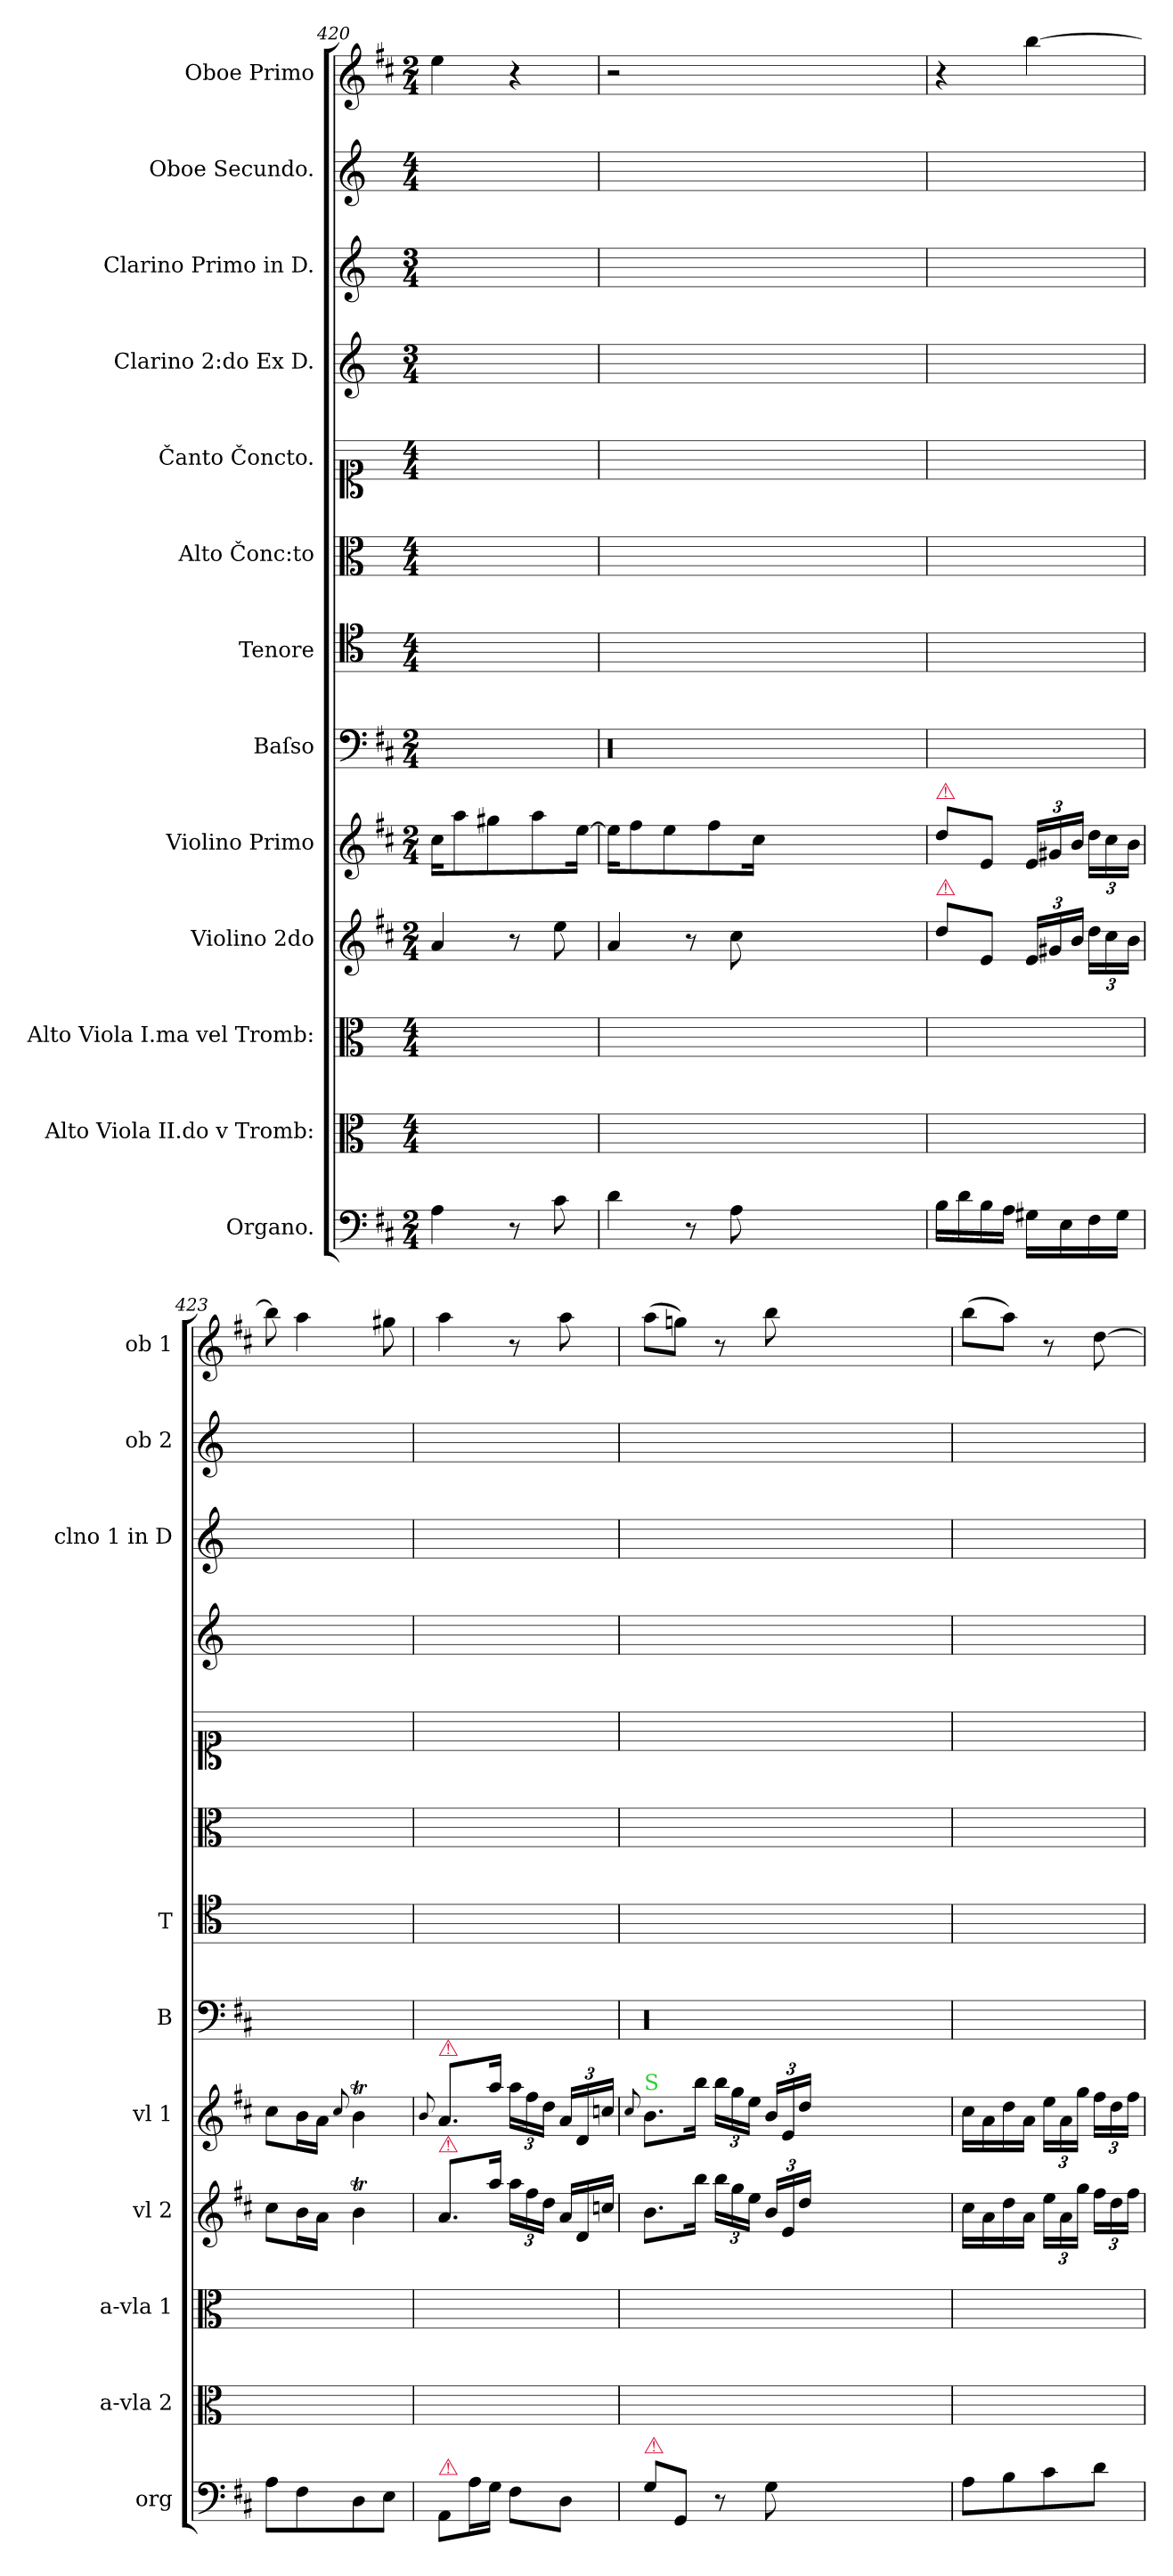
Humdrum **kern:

**kern	**kern	**kern	**kern	**kern	**kern	**kern	**kern	**kern	**kern	**kern	**kern	**kern
*part13	*part12	*part11	*part10	*part9	*part8	*part7	*part6	*part5	*part4	*part3	*part2	*part1
*staff13	*staff12	*staff11	*staff10	*staff9	*staff8	*staff7	*staff6	*staff5	*staff4	*staff3	*staff2	*staff1
*I"Organo.	*I"Alto Viola II.do v Tromb:	*I"Alto Viola I.ma vel Tromb:	*I"Violino 2do	*I"Violino Primo	*I"Baſso	*I"Tenore	*I"Alto Čonc:to	*I"Čanto Čoncto.	*I"Clarino 2:do Ex D.	*I"Clarino Primo in D.	*I"Oboe Secundo.	*I"Oboe Primo
*I'org	*I'a-vla 2	*I'a-vla 1	*I'vl 2	*I'vl 1	*I'B	*I'T	*	*	*	*I'clno 1 in D	*I'ob 2	*I'ob 1
*clefF4	*clefC3	*clefC3	*clefG2	*clefG2	*clefF4	*clefC4	*clefC3	*clefC1	*clefG2	*clefG2	*clefG2	*clefG2
*	*	*	*	*	*	*	*	*	*ITrd-1c-2	*ITrd-1c-2	*	*
*k[f#c#]	*k[]	*k[]	*k[f#c#]	*k[f#c#]	*k[f#c#]	*k[]	*k[]	*k[]	*k[f#c#]	*k[f#c#]	*k[]	*k[f#c#]
*M2/4	*M4/4	*M4/4	*M2/4	*M2/4	*M2/4	*M4/4	*M4/4	*M4/4	*M3/4	*M3/4	*M4/4	*M2/4
=420	=420	=420	=420	=420	=420	=420	=420	=420	=420	=420	=420	=420
4A\	2ryy	2ryy	4a/	16cc#\KL	2ryy	2ryy	2ryy	2ryy	2ryy	2ryy	2ryy	4ee\
.	.	.	.	8aa\	.	.	.	.	.	.	.	.
.	.	.	.	8gg#X\	.	.	.	.	.	.	.	.
8r	.	.	8r	.	.	.	.	.	.	.	.	4r
.	.	.	.	8aa\	.	.	.	.	.	.	.	.
8c#\	.	.	8ee\	.	.	.	.	.	.	.	.	.
.	.	.	.	[16ee\Jk	.	.	.	.	.	.	.	.
=421	=421	=421	=421	=421	=421	=421	=421	=421	=421	=421	=421	=421
!	!	!	!	!	!LO:N:vis=00	!	!	!	!	!	!	!
4d\	2ryy	2ryy	4a/	16ee\KL]	0r	2ryy	2ryy	2ryy	2ryy	2ryy	2ryy	2r
.	.	.	.	8ff#\	.	.	.	.	.	.	.	.
.	.	.	.	8ee\	.	.	.	.	.	.	.	.
8r	.	.	8r	.	.	.	.	.	.	.	.	.
.	.	.	.	8ff#\	.	.	.	.	.	.	.	.
8A\	.	.	8cc#\	.	.	.	.	.	.	.	.	.
.	.	.	.	16cc#\Jk	.	.	.	.	.	.	.	.
1.ryy	1.ryy	1.ryy	1.ryy	1.ryy	.	1.ryy	1.ryy	1.ryy	1.ryy	1.ryy	1.ryy	1.ryy
=422	=422	=422	=422	=422	=422	=422	=422	=422	=422	=422	=422	=422
!	!	!	!	!LO:TX:a:color=crimson:t=⚠	!	!	!	!	!	!	!	!
!	!	!	!LO:TX:a:color=crimson:t=⚠	!	!	!	!	!	!	!	!	!
16B\LL	2ryy	2ryy	8dd\L	8dd\L	2ryy	2ryy	2ryy	2ryy	2ryy	2ryy	2ryy	4r
16d\	.	.	.	.	.	.	.	.	.	.	.	.
16B\	.	.	8e/J	8e/J	.	.	.	.	.	.	.	.
16A\JJ	.	.	.	.	.	.	.	.	.	.	.	.
*	*	*	*	*Xbrackettup	*	*	*	*	*	*	*	*
16G#X\LL	.	.	24e/LL	24e/LL	.	.	.	.	.	.	.	[4bb\
.	.	.	24g#X/	24g#X/	.	.	.	.	.	.	.	.
16E\	.	.	.	.	.	.	.	.	.	.	.	.
.	.	.	24b/JJ	24b/JJ	.	.	.	.	.	.	.	.
16F#\	.	.	24dd\LL	24dd\LL	.	.	.	.	.	.	.	.
.	.	.	24cc#\	24cc#\	.	.	.	.	.	.	.	.
16G#\JJ	.	.	.	.	.	.	.	.	.	.	.	.
.	.	.	24b\JJ	24b\JJ	.	.	.	.	.	.	.	.
=423	=423	=423	=423	=423	=423	=423	=423	=423	=423	=423	=423	=423
8A\L	2ryy	2ryy	8cc#\L	8cc#\L	2ryy	2ryy	2ryy	2ryy	2ryy	2ryy	2ryy	8bb\]
8F#\	.	.	16b\L	16b\L	.	.	.	.	.	.	.	4aa\
.	.	.	16a\JJ	16a\JJ	.	.	.	.	.	.	.	.
.	.	.	.	8qqcc#/	.	.	.	.	.	.	.	.
8D\	.	.	4bT\	4bT\	.	.	.	.	.	.	.	.
8E\J	.	.	.	.	.	.	.	.	.	.	.	8gg#X\
=424	=424	=424	=424	=424	=424	=424	=424	=424	=424	=424	=424	=424
.	.	.	.	8qqb/	.	.	.	.	.	.	.	.
!	!	!	!	!LO:TX:a:color=crimson:t=⚠	!	!	!	!	!	!	!	!
!	!	!	!LO:TX:a:color=crimson:t=⚠	!	!	!	!	!	!	!	!	!
!LO:TX:a:color=crimson:t=⚠	!	!	!	!	!	!	!	!	!	!	!	!
8AA/L	2ryy	2ryy	8.a/L	8.a/L	2ryy	2ryy	2ryy	2ryy	2ryy	2ryy	2ryy	4aa\
16A\L	.	.	.	.	.	.	.	.	.	.	.	.
16G\JJ	.	.	16aa\Jk	16aa\Jk	.	.	.	.	.	.	.	.
8F#\L	.	.	24aa\LL	24aa\LL	.	.	.	.	.	.	.	8r
.	.	.	24ff#\	24ff#\	.	.	.	.	.	.	.	.
.	.	.	24dd\JJ	24dd\JJ	.	.	.	.	.	.	.	.
*	*	*	*Xtuplet	*	*	*	*	*	*	*	*	*
8D\J	.	.	24a/LL	24a/LL	.	.	.	.	.	.	.	8aa\
.	.	.	24d/	24d/	.	.	.	.	.	.	.	.
.	.	.	24ccn/JJ	24ccn/JJ	.	.	.	.	.	.	.	.
=425	=425	=425	=425	=425	=425	=425	=425	=425	=425	=425	=425	=425
.	.	.	.	8qqcc#/	.	.	.	.	.	.	.	.
!	!	!	!	!LO:TX:a:color=limegreen:t=S	!	!	!	!	!	!	!	!
!LO:TX:a:color=crimson:t=⚠	!	!	!	!	!	!	!	!	!	!	!	!
!	!	!	!	!	!LO:N:vis=00	!	!	!	!	!	!	!
8G\L	2ryy	2ryy	8.b\L	8.b\L	0r	2ryy	2ryy	2ryy	2ryy	2ryy	2ryy	(8aa\L
8GG/J	.	.	.	.	.	.	.	.	.	.	.	8ggn\J)
.	.	.	16bb\Jk	16bb\Jk	.	.	.	.	.	.	.	.
*	*	*	*tuplet	*	*	*	*	*	*	*	*	*
8r	.	.	24bb\LL	24bb\LL	.	.	.	.	.	.	.	8r
.	.	.	24gg\	24gg\	.	.	.	.	.	.	.	.
.	.	.	24ee\JJ	24ee\JJ	.	.	.	.	.	.	.	.
8G\	.	.	24b/LL	24b/LL	.	.	.	.	.	.	.	8bb\
.	.	.	24e/	24e/	.	.	.	.	.	.	.	.
.	.	.	24dd/JJ	24dd/JJ	.	.	.	.	.	.	.	.
1.ryy	1.ryy	1.ryy	1.ryy	1.ryy	.	1.ryy	1.ryy	1.ryy	1.ryy	1.ryy	1.ryy	1.ryy
=426	=426	=426	=426	=426	=426	=426	=426	=426	=426	=426	=426	=426
8A\L	2ryy	2ryy	16cc#\LL	16cc#\LL	2ryy	2ryy	2ryy	2ryy	2ryy	2ryy	2ryy	(8bb\L
.	.	.	16a\	16a\	.	.	.	.	.	.	.	.
8B\	.	.	16dd\	16dd\	.	.	.	.	.	.	.	8aa\J)
.	.	.	16a\JJ	16a\JJ	.	.	.	.	.	.	.	.
8c#\	.	.	24ee\LL	24ee\LL	.	.	.	.	.	.	.	8r
.	.	.	24a\	24a\	.	.	.	.	.	.	.	.
.	.	.	24gg\JJ	24gg\JJ	.	.	.	.	.	.	.	.
8d\J	.	.	24ff#\LL	24ff#\LL	.	.	.	.	.	.	.	[8dd\
.	.	.	24dd\	24dd\	.	.	.	.	.	.	.	.
.	.	.	24ff#\JJ	24ff#\JJ	.	.	.	.	.	.	.	.
=	=	=	=	=	=	=	=	=	=	=	=	=
*-	*-	*-	*-	*-	*-	*-	*-	*-	*-	*-	*-	*-
